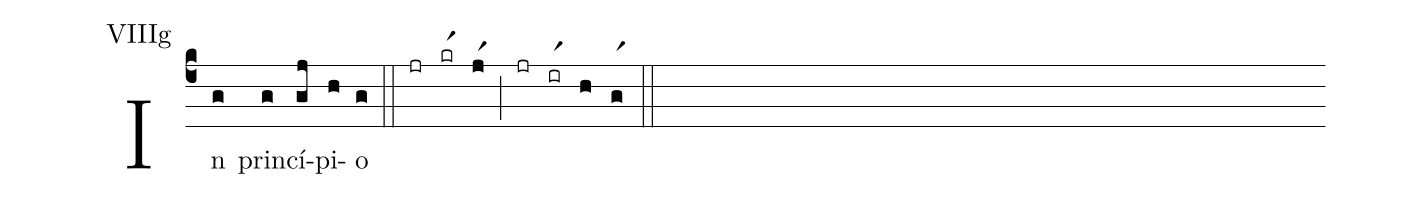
annotation: VIIIg;
%%
(c4)In(g) prin(g)cí(gj)pi(h)o(g) (::) (jr)(krr1)(jr1)(;)(jr)(irr1)(h)(gr1)(::)
